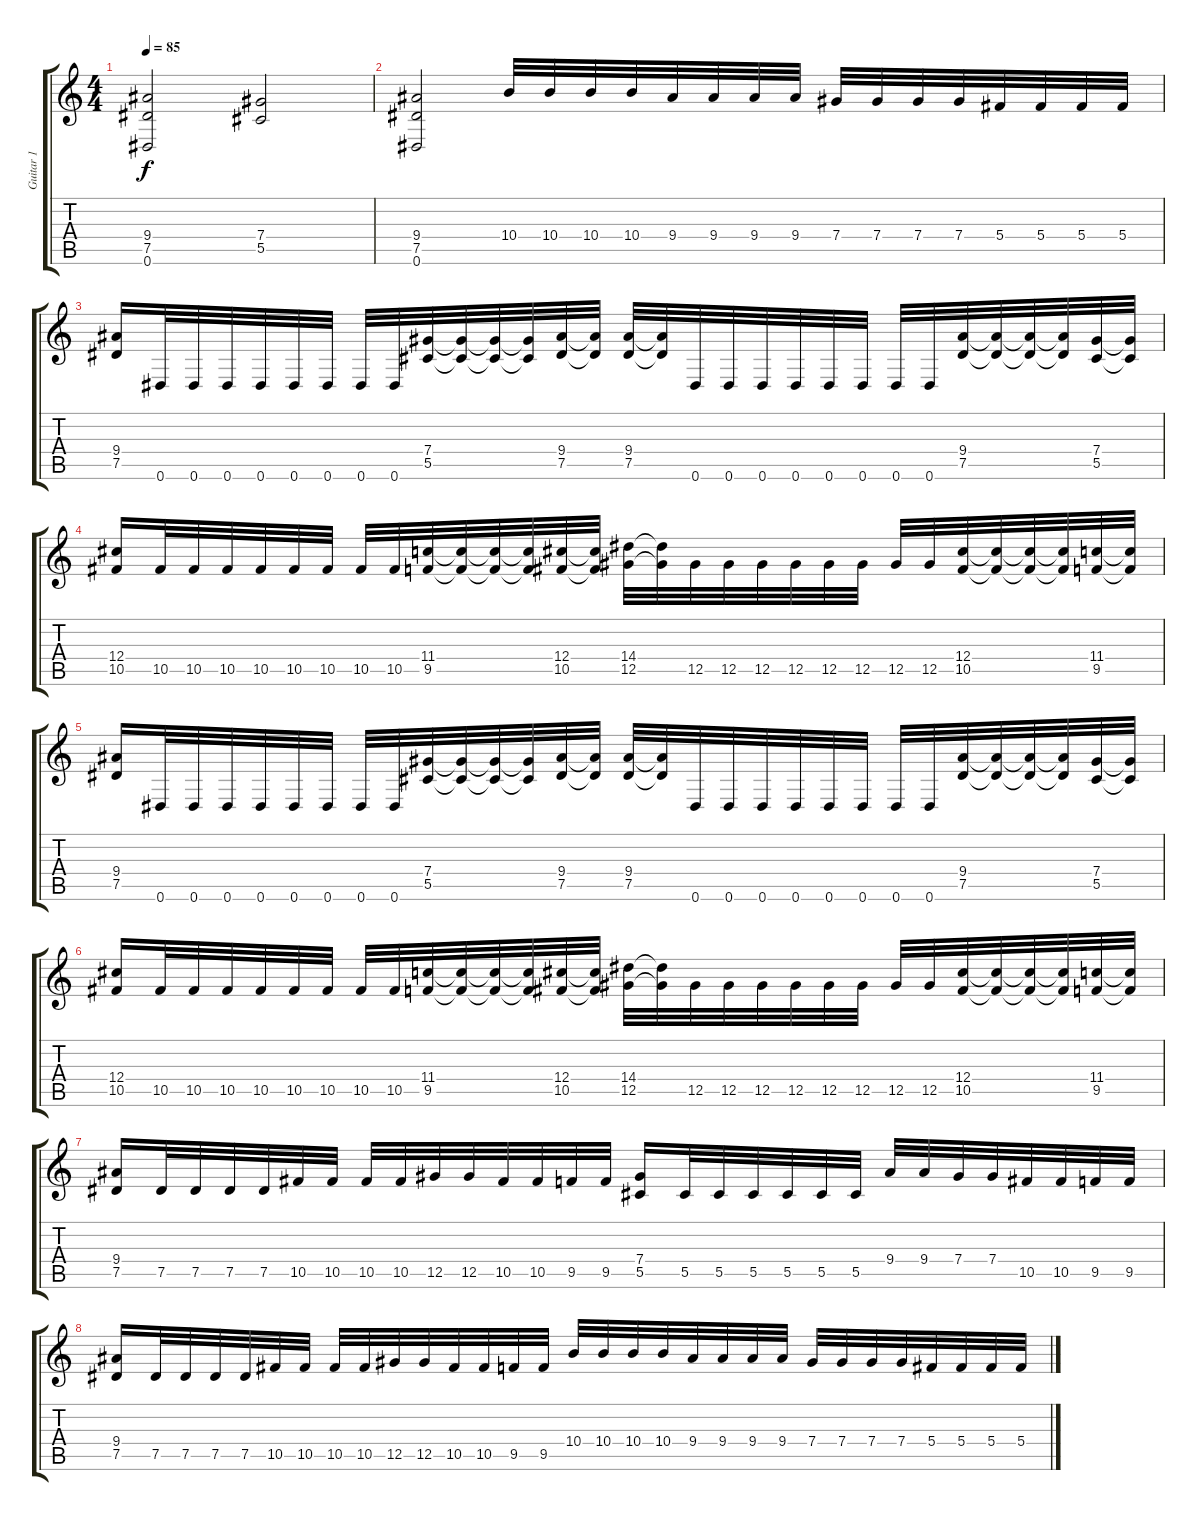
\track ("Guitar 1" "Guitar 1") {instrument distortionguitar}
\staff {score tabs}
\tuning (Eb4 Bb3 Gb3 Db3 Ab2 Eb2) {hide}
\ts (4 4)
\tempo 85
\clef g2
\ks c
(9.4 7.5 0.6).2{dy f} (7.4 5.5).2 |
(9.4 7.5 0.6).2 10.4.32 10.4.32 10.4.32 10.4.32 9.4.32 9.4.32 9.4.32 9.4.32 7.4.32 7.4.32 7.4.32 7.4.32 5.4.32 5.4.32 5.4.32 5.4.32 |
(9.4 7.5).16 0.6.32 0.6.32 0.6.32 0.6.32 0.6.32 0.6.32 0.6.32 0.6.32 (7.4 5.5).32 (7.4{t} 5.5{t}).32 (7.4{t} 5.5{t}).32 (7.4{t} 5.5{t}).32 (9.4 7.5).32 (9.4{t} 7.5{t}).32 (9.4 7.5).32 (9.4{t} 7.5{t}).32 0.6.32 0.6.32 0.6.32 0.6.32 0.6.32 0.6.32 0.6.32 0.6.32 (9.4 7.5).32 (9.4{t} 7.5{t}).32 (9.4{t} 7.5{t}).32 (9.4{t} 7.5{t}).32 (7.4 5.5).32 (7.4{t} 5.5{t}).32 |
(12.4 10.5).16 10.5.32 10.5.32 10.5.32 10.5.32 10.5.32 10.5.32 10.5.32 10.5.32 (11.4 9.5).32 (11.4{t} 9.5{t}).32 (11.4{t} 9.5{t}).32 (11.4{t} 9.5{t}).32 (12.4 10.5).32 (12.4{t} 10.5{t}).32 (14.4 12.5).32 (14.4{t} 12.5{t}).32 12.5.32 12.5.32 12.5.32 12.5.32 12.5.32 12.5.32 12.5.32 12.5.32 (12.4 10.5).32 (12.4{t} 10.5{t}).32 (12.4{t} 10.5{t}).32 (12.4{t} 10.5{t}).32 (11.4 9.5).32 (11.4{t} 9.5{t}).32 |
(9.4 7.5).16 0.6.32 0.6.32 0.6.32 0.6.32 0.6.32 0.6.32 0.6.32 0.6.32 (7.4 5.5).32 (7.4{t} 5.5{t}).32 (7.4{t} 5.5{t}).32 (7.4{t} 5.5{t}).32 (9.4 7.5).32 (9.4{t} 7.5{t}).32 (9.4 7.5).32 (9.4{t} 7.5{t}).32 0.6.32 0.6.32 0.6.32 0.6.32 0.6.32 0.6.32 0.6.32 0.6.32 (9.4 7.5).32 (9.4{t} 7.5{t}).32 (9.4{t} 7.5{t}).32 (9.4{t} 7.5{t}).32 (7.4 5.5).32 (7.4{t} 5.5{t}).32 |
(12.4 10.5).16 10.5.32 10.5.32 10.5.32 10.5.32 10.5.32 10.5.32 10.5.32 10.5.32 (11.4 9.5).32 (11.4{t} 9.5{t}).32 (11.4{t} 9.5{t}).32 (11.4{t} 9.5{t}).32 (12.4 10.5).32 (12.4{t} 10.5{t}).32 (14.4 12.5).32 (14.4{t} 12.5{t}).32 12.5.32 12.5.32 12.5.32 12.5.32 12.5.32 12.5.32 12.5.32 12.5.32 (12.4 10.5).32 (12.4{t} 10.5{t}).32 (12.4{t} 10.5{t}).32 (12.4{t} 10.5{t}).32 (11.4 9.5).32 (11.4{t} 9.5{t}).32 |
(9.4 7.5).16 7.5.32 7.5.32 7.5.32 7.5.32 10.5.32 10.5.32 10.5.32 10.5.32 12.5.32 12.5.32 10.5.32 10.5.32 9.5.32 9.5.32 (7.4 5.5).16 5.5.32 5.5.32 5.5.32 5.5.32 5.5.32 5.5.32 9.4.32 9.4.32 7.4.32 7.4.32 10.5.32 10.5.32 9.5.32 9.5.32 |
(9.4 7.5).16 7.5.32 7.5.32 7.5.32 7.5.32 10.5.32 10.5.32 10.5.32 10.5.32 12.5.32 12.5.32 10.5.32 10.5.32 9.5.32 9.5.32 10.4.32 10.4.32 10.4.32 10.4.32 9.4.32 9.4.32 9.4.32 9.4.32 7.4.32 7.4.32 7.4.32 7.4.32 5.4.32 5.4.32 5.4.32 5.4.32
